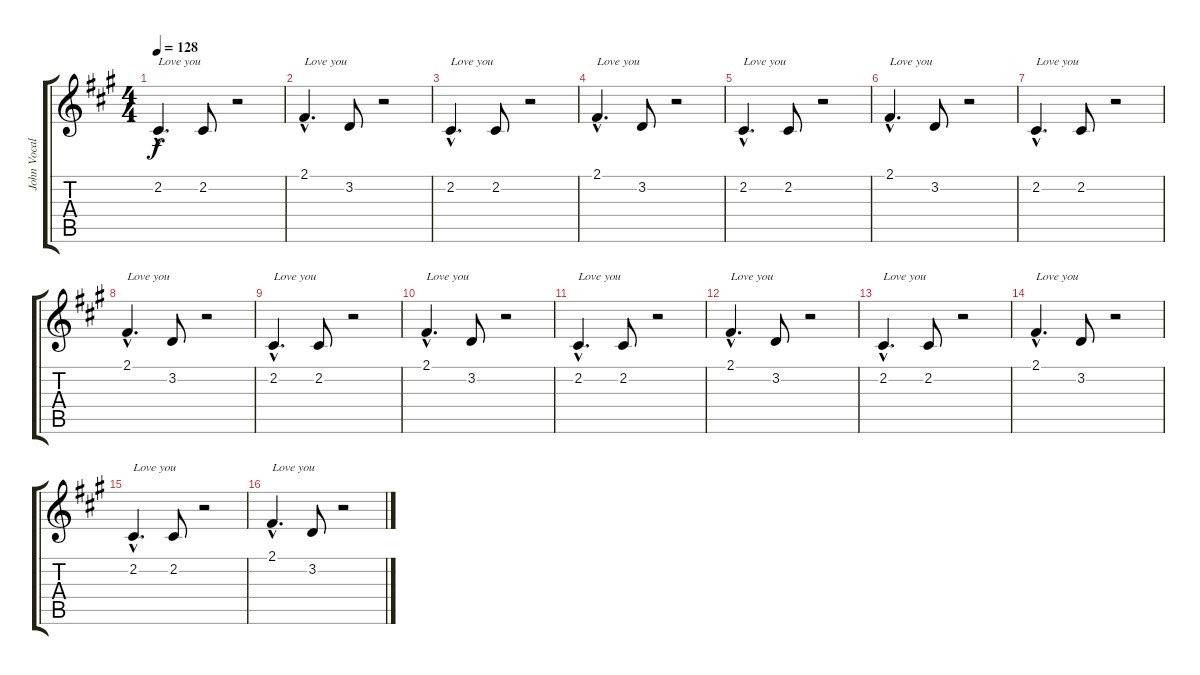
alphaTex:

\track ("John Vocals" "John Vocal") {instrument flute}
\staff {score tabs}
\tuning (E4 B3 G3 D3 A2 E2) {hide}
\ts (4 4)
\tempo 128
\clef g2
\ks a
2.2{hac}.4{d txt "Love you" dy f} 2.2.8 r.2 |
2.1{hac}.4{d txt "Love you"} 3.2.8 r.2 |
2.2{hac}.4{d txt "Love you"} 2.2.8 r.2 |
2.1{hac}.4{d txt "Love you"} 3.2.8 r.2 |
2.2{hac}.4{d txt "Love you"} 2.2.8 r.2 |
2.1{hac}.4{d txt "Love you"} 3.2.8 r.2 |
2.2{hac}.4{d txt "Love you"} 2.2.8 r.2 |
2.1{hac}.4{d txt "Love you"} 3.2.8 r.2 |
2.2{hac}.4{d txt "Love you"} 2.2.8 r.2 |
2.1{hac}.4{d txt "Love you"} 3.2.8 r.2 |
2.2{hac}.4{d txt "Love you"} 2.2.8 r.2 |
2.1{hac}.4{d txt "Love you"} 3.2.8 r.2 |
2.2{hac}.4{d txt "Love you"} 2.2.8 r.2 |
2.1{hac}.4{d txt "Love you"} 3.2.8 r.2 |
2.2{hac}.4{d txt "Love you"} 2.2.8 r.2 |
2.1{hac}.4{d txt "Love you"} 3.2.8 r.2
